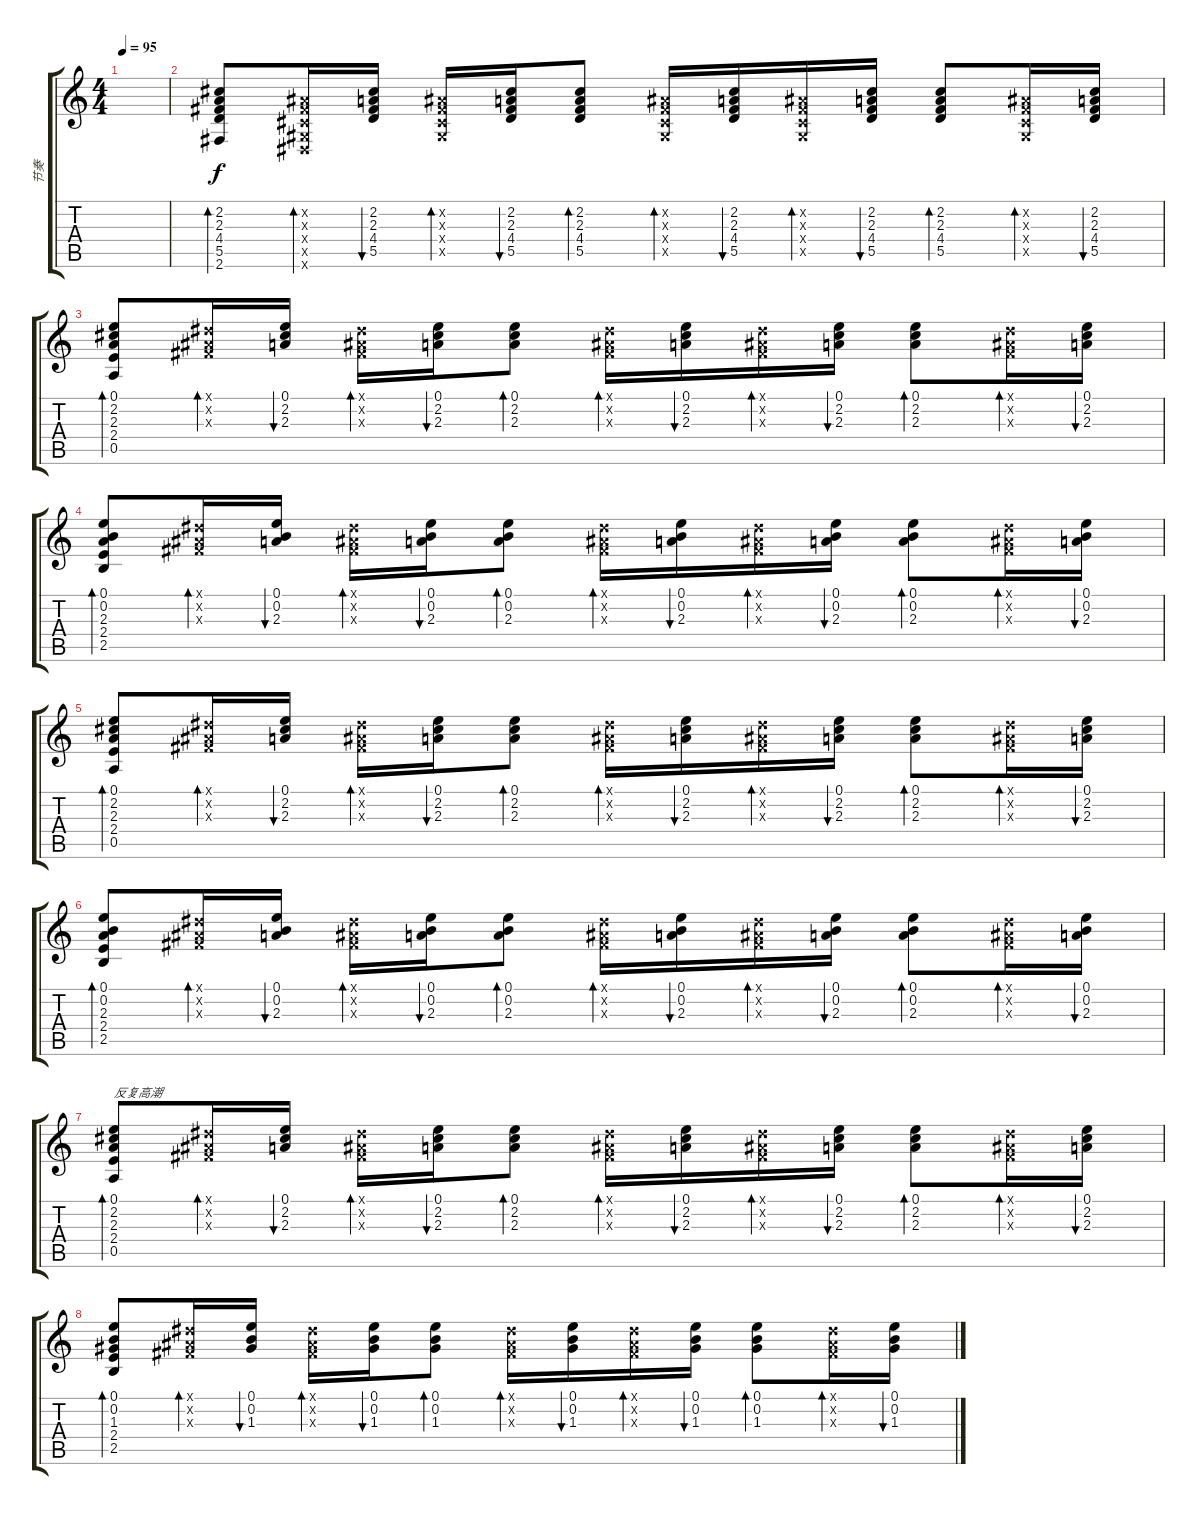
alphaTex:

\track ("节奏" "节奏") {instrument acousticguitarnylon}
\staff {score tabs}
\tuning (E4 B3 G3 D3 A2 E2) {hide}
\ts (4 4)
\tempo 95
\clef g2
\ks c
|
(2.2 2.3 4.4 5.5 2.6).8{bd 30} (-1.2{x} -1.3{x} -1.4{x} -1.5{x} -1.6{x}).16{bd 30} (2.2 2.3 4.4 5.5).16{bu 30} (-1.2{x} -1.3{x} -1.4{x} -1.5{x}).16{bd 30} (2.2 2.3 4.4 5.5).16{bu 30} (2.2 2.3 4.4 5.5).8{bd 240} (-1.2{x} -1.3{x} -1.4{x} -1.5{x}).16{bd 30} (2.2 2.3 4.4 5.5).16{bu 30} (-1.2{x} -1.3{x} -1.4{x} -1.5{x}).16{bd 30} (2.2 2.3 4.4 5.5).16{bu 30} (2.2 2.3 4.4 5.5).8{bd 30} (-1.2{x} -1.3{x} -1.4{x} -1.5{x}).16{bd 30} (2.2 2.3 4.4 5.5).16{bu 30} |
(0.1 2.2 2.3 2.4 0.5).8{bd 30} (-1.1{x} -1.2{x} -1.3{x}).16{bd 30} (0.1 2.2 2.3).16{bu 30} (-1.1{x} -1.2{x} -1.3{x}).16{bd 30} (0.1 2.2 2.3).16{bu 30} (0.1 2.2 2.3).8{bd 30} (-1.1{x} -1.2{x} -1.3{x}).16{bd 30} (0.1 2.2 2.3).16{bu 30} (-1.1{x} -1.2{x} -1.3{x}).16{bd 30} (0.1 2.2 2.3).16{bu 30} (0.1 2.2 2.3).8{bd 30} (-1.1{x} -1.2{x} -1.3{x}).16{bd 30} (0.1 2.2 2.3).16{bu 30} |
(0.1 0.2 2.3 2.4 2.5).8{bd 30} (-1.1{x} -1.2{x} -1.3{x}).16{bd 30} (0.1 0.2 2.3).16{bu 30} (-1.1{x} -1.2{x} -1.3{x}).16{bd 30} (0.1 0.2 2.3).16{bu 30} (0.1 0.2 2.3).8{bd 30} (-1.1{x} -1.2{x} -1.3{x}).16{bd 30} (0.1 0.2 2.3).16{bu 30} (-1.1{x} -1.2{x} -1.3{x}).16{bd 30} (0.1 0.2 2.3).16{bu 30} (0.1 0.2 2.3).8{bd 30} (-1.1{x} -1.2{x} -1.3{x}).16{bd 30} (0.1 0.2 2.3).16{bu 30} |
(0.1 2.2 2.3 2.4 0.5).8{bd 30} (-1.1{x} -1.2{x} -1.3{x}).16{bd 30} (0.1 2.2 2.3).16{bu 30} (-1.1{x} -1.2{x} -1.3{x}).16{bd 30} (0.1 2.2 2.3).16{bu 30} (0.1 2.2 2.3).8{bd 30} (-1.1{x} -1.2{x} -1.3{x}).16{bd 30} (0.1 2.2 2.3).16{bu 30} (-1.1{x} -1.2{x} -1.3{x}).16{bd 30} (0.1 2.2 2.3).16{bu 30} (0.1 2.2 2.3).8{bd 30} (-1.1{x} -1.2{x} -1.3{x}).16{bd 30} (0.1 2.2 2.3).16{bu 30} |
(0.1 0.2 2.3 2.4 2.5).8{bd 30} (-1.1{x} -1.2{x} -1.3{x}).16{bd 30} (0.1 0.2 2.3).16{bu 30} (-1.1{x} -1.2{x} -1.3{x}).16{bd 30} (0.1 0.2 2.3).16{bu 30} (0.1 0.2 2.3).8{bd 30} (-1.1{x} -1.2{x} -1.3{x}).16{bd 30} (0.1 0.2 2.3).16{bu 30} (-1.1{x} -1.2{x} -1.3{x}).16{bd 30} (0.1 0.2 2.3).16{bu 30} (0.1 0.2 2.3).8{bd 30} (-1.1{x} -1.2{x} -1.3{x}).16{bd 30} (0.1 0.2 2.3).16{bu 30} |
(0.1 2.2 2.3 2.4 0.5).8{bd 30 txt "反复高潮"} (-1.1{x} -1.2{x} -1.3{x}).16{bd 30} (0.1 2.2 2.3).16{bu 30} (-1.1{x} -1.2{x} -1.3{x}).16{bd 30} (0.1 2.2 2.3).16{bu 30} (0.1 2.2 2.3).8{bd 30} (-1.1{x} -1.2{x} -1.3{x}).16{bd 30} (0.1 2.2 2.3).16{bu 30} (-1.1{x} -1.2{x} -1.3{x}).16{bd 30} (0.1 2.2 2.3).16{bu 30} (0.1 2.2 2.3).8{bd 30} (-1.1{x} -1.2{x} -1.3{x}).16{bd 30} (0.1 2.2 2.3).16{bu 30} |
(0.1 0.2 1.3 2.4 2.5).8{bd 30} (-1.1{x} -1.2{x} -1.3{x}).16{bd 30} (0.1 0.2 1.3).16{bu 30} (-1.1{x} -1.2{x} -1.3{x}).16{bd 30} (0.1 0.2 1.3).16{bu 30} (0.1 0.2 1.3).8{bd 30} (-1.1{x} -1.2{x} -1.3{x}).16{bd 30} (0.1 0.2 1.3).16{bu 30} (-1.1{x} -1.2{x} -1.3{x}).16{bd 30} (0.1 0.2 1.3).16{bu 30} (0.1 0.2 1.3).8{bd 30} (-1.1{x} -1.2{x} -1.3{x}).16{bd 30} (0.1 0.2 1.3).16{bu 30}
